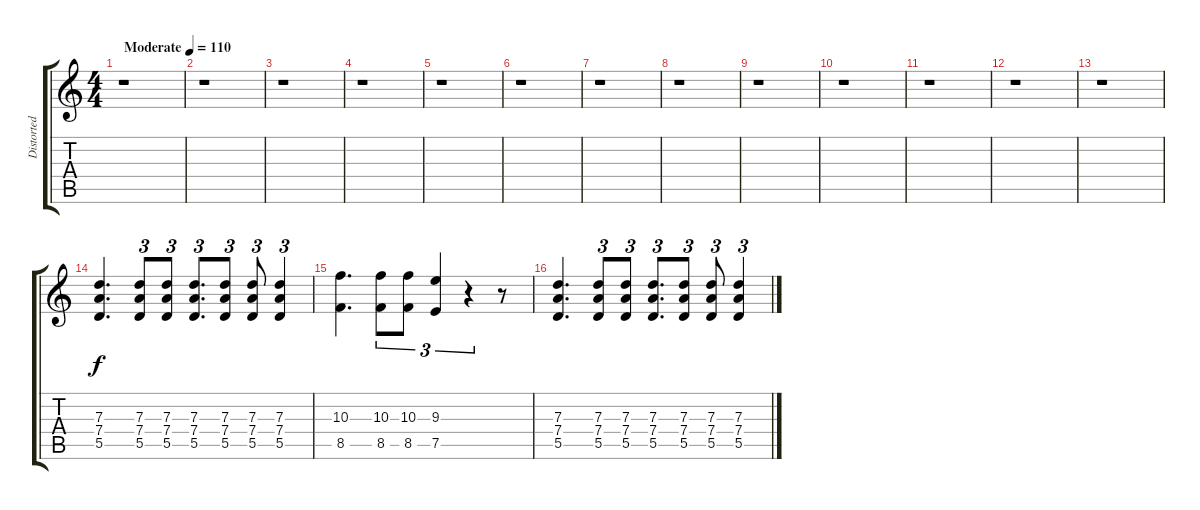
\track ("Distorted Guitar 1" "Distorted ") {instrument overdrivenguitar}
\staff {score tabs}
\tuning (E4 B3 G3 D3 A2 D2) {hide}
\ts (4 4)
\tempo (110 "Moderate")
\clef g2
\ks c
r.1{dy f instrument overdrivenguitar} |
r.1 |
r.1 |
r.1 |
r.1 |
r.1 |
r.1 |
r.1 |
r.1 |
r.1 |
r.1 |
r.1 |
r.1 |
(7.3 7.4 5.5).4{d} (7.3 7.4 5.5).8{tu (3 2)} (7.3 7.4 5.5).8{tu (3 2)} (7.3 7.4 5.5).8{d tu (3 2)} (7.3 7.4 5.5).8{tu (3 2)} (7.3 7.4 5.5).8{tu (3 2)} (7.3 7.4 5.5).4{tu (3 2)} |
(10.3 8.5).4{d} (10.3 8.5).8{tu (3 2)} (10.3 8.5).8{tu (3 2)} (9.3 7.5).4{tu (3 2)} r.4{tu (3 2)} r.8 |
(7.3 7.4 5.5).4{d} (7.3 7.4 5.5).8{tu (3 2)} (7.3 7.4 5.5).8{tu (3 2)} (7.3 7.4 5.5).8{d tu (3 2)} (7.3 7.4 5.5).8{tu (3 2)} (7.3 7.4 5.5).8{tu (3 2)} (7.3 7.4 5.5).4{tu (3 2)}
